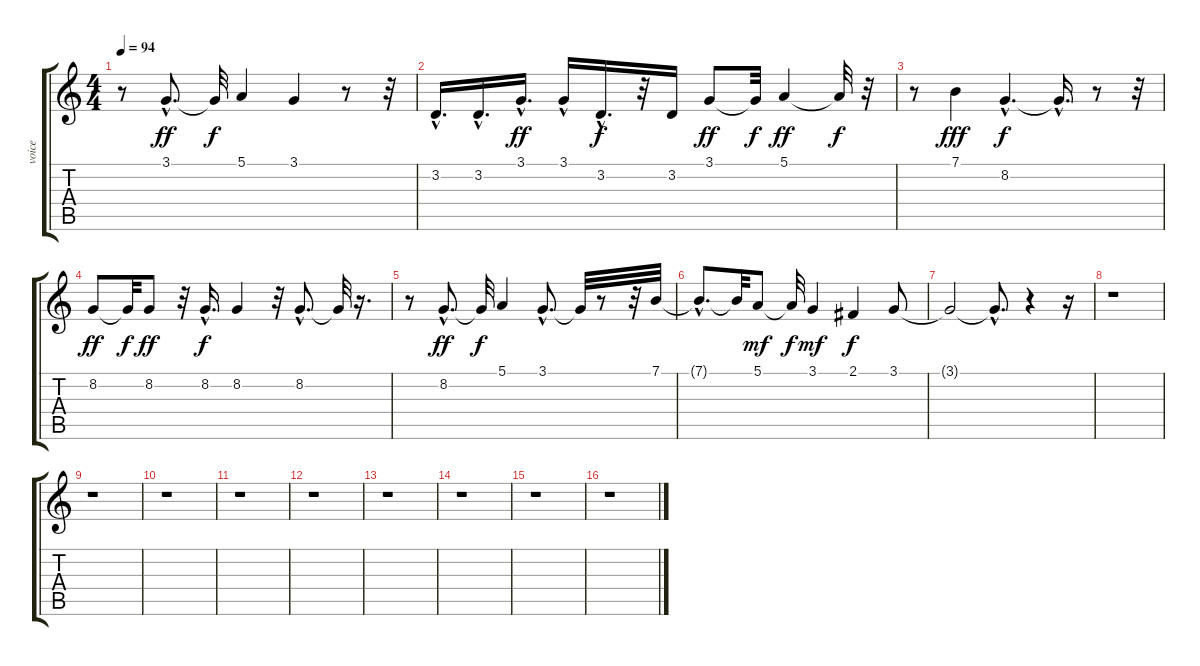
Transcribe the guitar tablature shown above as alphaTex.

\track ("voice" "voice") {instrument piccolo}
\staff {score tabs}
\tuning (E4 B3 G3 D3 A2 E2) {hide}
\ts (4 4)
\tempo 94
\clef g2
\ks c
r.8{dy f} 3.1{hac}.8{d dy ff} 3.1{t}.32{dy f} 5.1.4 3.1.4 r.8 r.32 |
3.2{hac}.16{d} 3.2{hac}.16{d} 3.1{hac}.16{d dy ff} 3.1{hac}.16 3.2{hac}.16{d dy f} r.32 3.2.16 3.1.8{dy ff} 3.1{t}.32{dy f} 5.1.4{dy ff} 5.1{t}.32{dy f} r.32 |
r.8 7.1.4{dy fff} 8.2{hac}.4{d dy f} 8.2{hac t}.16{d} r.8 r.32 |
8.2.8{dy ff} 8.2{t}.32{dy f} 8.2.8{dy ff} r.32 8.2{hac}.16{d dy f} 8.2.4 r.32 8.2{hac}.8{d} 8.2{t}.32 r.16{d} |
r.8 8.2{hac}.8{d dy ff} 8.2{t}.32{dy f} 5.1.4 3.1{hac}.8{d} 3.1{t}.32 r.8 r.32 7.1.32 |
7.1{hac t}.8{d} 7.1{t}.32 5.1.8{dy mf} 5.1{t}.32{dy f} 3.1.4{dy mf} 2.1.4{dy f} 3.1.8 |
3.1{t}.2 3.1{hac t}.8{d} r.4 r.16 |
r.1 |
r.1 |
r.1 |
r.1 |
r.1 |
r.1 |
r.1 |
r.1 |
r.1
